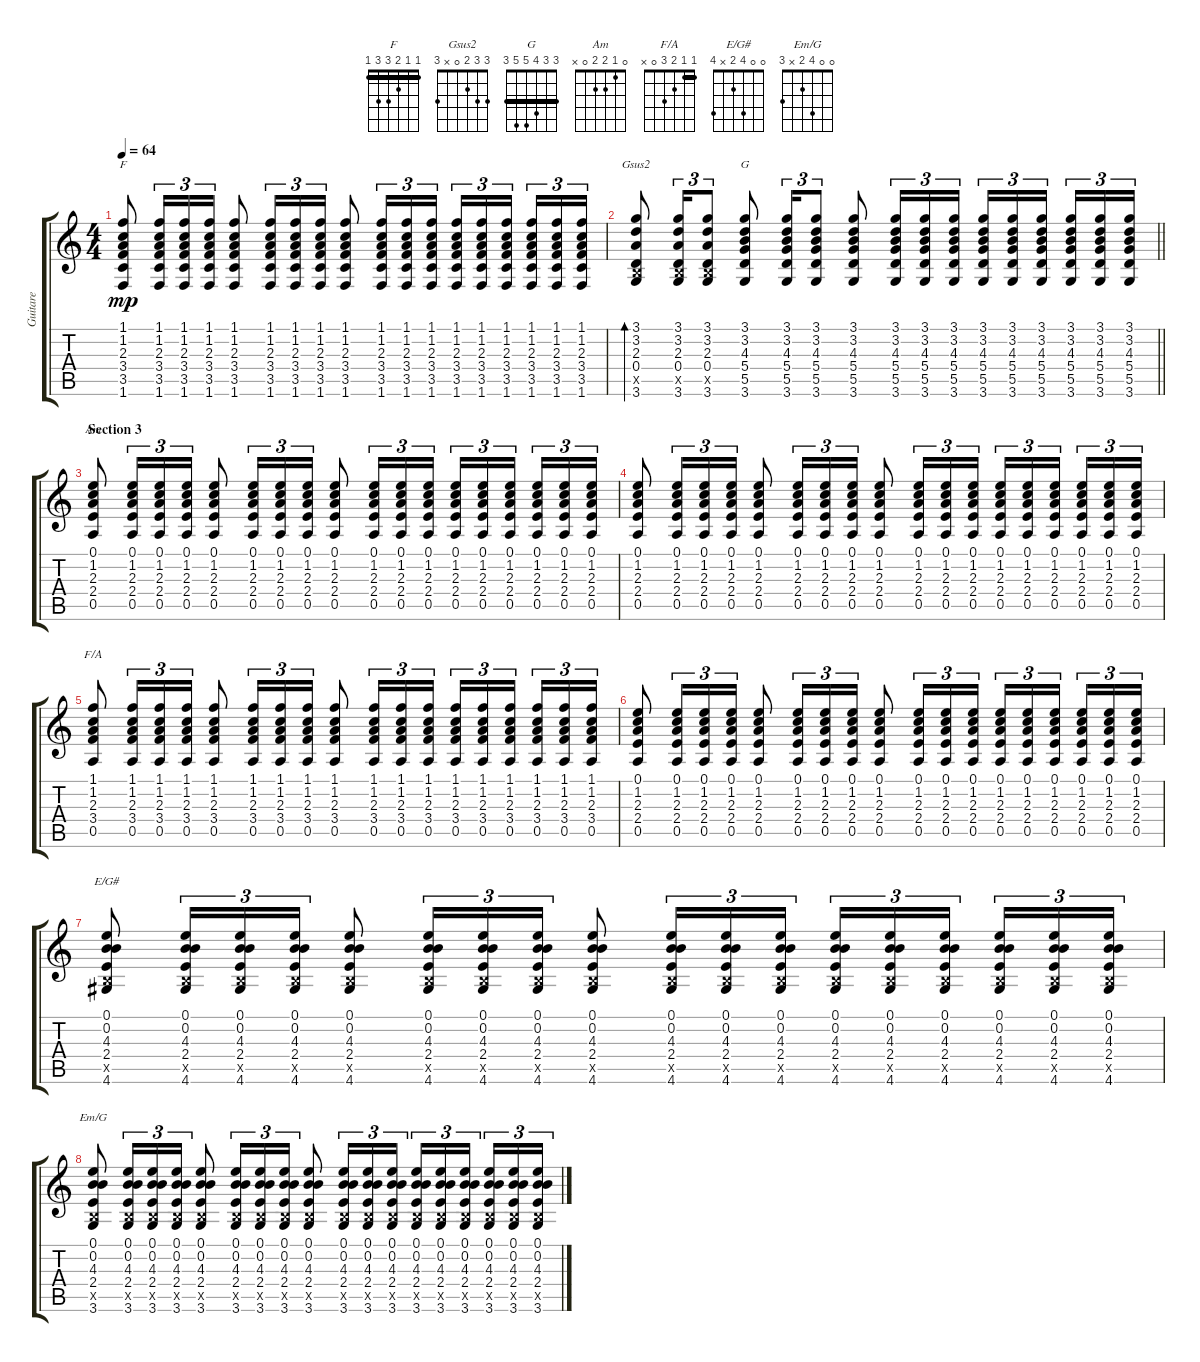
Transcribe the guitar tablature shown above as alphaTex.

\track ("Guitare" "Guitare") {instrument acousticguitarnylon}
\staff {score tabs}
\tuning (E4 B3 G3 D3 A2 E2) {hide}
\chord ("F" 1 1 2 3 3 1) {barre 1}
\chord ("Gsus2" 3 3 2 0 x 3)
\chord ("G" 3 3 4 5 5 3) {barre 3}
\chord ("Am" 0 1 2 2 0 x)
\chord ("F/A" 1 1 2 3 0 x) {barre 1}
\chord ("E/G#" 0 0 4 2 x 4)
\chord ("Em/G" 0 0 4 2 x 3)
\ts (4 4)
\tempo 64
\clef g2
\ks c
(1.1 1.2 2.3 3.4 3.5 1.6).8{ch "F" dy mp} (1.1 1.2 2.3 3.4 3.5 1.6).16{tu (3 2)} (1.1 1.2 2.3 3.4 3.5 1.6).16{tu (3 2)} (1.1 1.2 2.3 3.4 3.5 1.6).16{tu (3 2)} (1.1 1.2 2.3 3.4 3.5 1.6).8 (1.1 1.2 2.3 3.4 3.5 1.6).16{tu (3 2)} (1.1 1.2 2.3 3.4 3.5 1.6).16{tu (3 2)} (1.1 1.2 2.3 3.4 3.5 1.6).16{tu (3 2)} (1.1 1.2 2.3 3.4 3.5 1.6).8 (1.1 1.2 2.3 3.4 3.5 1.6).16{tu (3 2)} (1.1 1.2 2.3 3.4 3.5 1.6).16{tu (3 2)} (1.1 1.2 2.3 3.4 3.5 1.6).16{tu (3 2)} (1.1 1.2 2.3 3.4 3.5 1.6).16{tu (3 2)} (1.1 1.2 2.3 3.4 3.5 1.6).16{tu (3 2)} (1.1 1.2 2.3 3.4 3.5 1.6).16{tu (3 2)} (1.1 1.2 2.3 3.4 3.5 1.6).16{tu (3 2)} (1.1 1.2 2.3 3.4 3.5 1.6).16{tu (3 2)} (1.1 1.2 2.3 3.4 3.5 1.6).16{tu (3 2)} |
\barLineRight lightlight
(3.1 3.2 2.3 0.4 2.5{x} 3.6).8{bd 30 ch "Gsus2"} (3.1 3.2 2.3 0.4 2.5{x} 3.6).16{tu (3 2)} (3.1 3.2 2.3 0.4 2.5{x} 3.6).8{tu (3 2)} (3.1 3.2 4.3 5.4 5.5 3.6).8{ch "G"} (3.1 3.2 4.3 5.4 5.5 3.6).16{tu (3 2)} (3.1 3.2 4.3 5.4 5.5 3.6).8{tu (3 2)} (3.1 3.2 4.3 5.4 5.5 3.6).8 (3.1 3.2 4.3 5.4 5.5 3.6).16{tu (3 2)} (3.1 3.2 4.3 5.4 5.5 3.6).16{tu (3 2)} (3.1 3.2 4.3 5.4 5.5 3.6).16{tu (3 2)} (3.1 3.2 4.3 5.4 5.5 3.6).16{tu (3 2)} (3.1 3.2 4.3 5.4 5.5 3.6).16{tu (3 2)} (3.1 3.2 4.3 5.4 5.5 3.6).16{tu (3 2)} (3.1 3.2 4.3 5.4 5.5 3.6).16{tu (3 2)} (3.1 3.2 4.3 5.4 5.5 3.6).16{tu (3 2)} (3.1 3.2 4.3 5.4 5.5 3.6).16{tu (3 2)} |
\section ("" "Section 3")
(0.1 1.2 2.3 2.4 0.5).8{ch "Am"} (0.1 1.2 2.3 2.4 0.5).16{tu (3 2)} (0.1 1.2 2.3 2.4 0.5).16{tu (3 2)} (0.1 1.2 2.3 2.4 0.5).16{tu (3 2)} (0.1 1.2 2.3 2.4 0.5).8 (0.1 1.2 2.3 2.4 0.5).16{tu (3 2)} (0.1 1.2 2.3 2.4 0.5).16{tu (3 2)} (0.1 1.2 2.3 2.4 0.5).16{tu (3 2)} (0.1 1.2 2.3 2.4 0.5).8 (0.1 1.2 2.3 2.4 0.5).16{tu (3 2)} (0.1 1.2 2.3 2.4 0.5).16{tu (3 2)} (0.1 1.2 2.3 2.4 0.5).16{tu (3 2)} (0.1 1.2 2.3 2.4 0.5).16{tu (3 2)} (0.1 1.2 2.3 2.4 0.5).16{tu (3 2)} (0.1 1.2 2.3 2.4 0.5).16{tu (3 2)} (0.1 1.2 2.3 2.4 0.5).16{tu (3 2)} (0.1 1.2 2.3 2.4 0.5).16{tu (3 2)} (0.1 1.2 2.3 2.4 0.5).16{tu (3 2)} |
(0.1 1.2 2.3 2.4 0.5).8 (0.1 1.2 2.3 2.4 0.5).16{tu (3 2)} (0.1 1.2 2.3 2.4 0.5).16{tu (3 2)} (0.1 1.2 2.3 2.4 0.5).16{tu (3 2)} (0.1 1.2 2.3 2.4 0.5).8 (0.1 1.2 2.3 2.4 0.5).16{tu (3 2)} (0.1 1.2 2.3 2.4 0.5).16{tu (3 2)} (0.1 1.2 2.3 2.4 0.5).16{tu (3 2)} (0.1 1.2 2.3 2.4 0.5).8 (0.1 1.2 2.3 2.4 0.5).16{tu (3 2)} (0.1 1.2 2.3 2.4 0.5).16{tu (3 2)} (0.1 1.2 2.3 2.4 0.5).16{tu (3 2)} (0.1 1.2 2.3 2.4 0.5).16{tu (3 2)} (0.1 1.2 2.3 2.4 0.5).16{tu (3 2)} (0.1 1.2 2.3 2.4 0.5).16{tu (3 2)} (0.1 1.2 2.3 2.4 0.5).16{tu (3 2)} (0.1 1.2 2.3 2.4 0.5).16{tu (3 2)} (0.1 1.2 2.3 2.4 0.5).16{tu (3 2)} |
(1.1 1.2 2.3 3.4 0.5).8{ch "F/A"} (1.1 1.2 2.3 3.4 0.5).16{tu (3 2)} (1.1 1.2 2.3 3.4 0.5).16{tu (3 2)} (1.1 1.2 2.3 3.4 0.5).16{tu (3 2)} (1.1 1.2 2.3 3.4 0.5).8 (1.1 1.2 2.3 3.4 0.5).16{tu (3 2)} (1.1 1.2 2.3 3.4 0.5).16{tu (3 2)} (1.1 1.2 2.3 3.4 0.5).16{tu (3 2)} (1.1 1.2 2.3 3.4 0.5).8 (1.1 1.2 2.3 3.4 0.5).16{tu (3 2)} (1.1 1.2 2.3 3.4 0.5).16{tu (3 2)} (1.1 1.2 2.3 3.4 0.5).16{tu (3 2)} (1.1 1.2 2.3 3.4 0.5).16{tu (3 2)} (1.1 1.2 2.3 3.4 0.5).16{tu (3 2)} (1.1 1.2 2.3 3.4 0.5).16{tu (3 2)} (1.1 1.2 2.3 3.4 0.5).16{tu (3 2)} (1.1 1.2 2.3 3.4 0.5).16{tu (3 2)} (1.1 1.2 2.3 3.4 0.5).16{tu (3 2)} |
(0.1 1.2 2.3 2.4 0.5).8 (0.1 1.2 2.3 2.4 0.5).16{tu (3 2)} (0.1 1.2 2.3 2.4 0.5).16{tu (3 2)} (0.1 1.2 2.3 2.4 0.5).16{tu (3 2)} (0.1 1.2 2.3 2.4 0.5).8 (0.1 1.2 2.3 2.4 0.5).16{tu (3 2)} (0.1 1.2 2.3 2.4 0.5).16{tu (3 2)} (0.1 1.2 2.3 2.4 0.5).16{tu (3 2)} (0.1 1.2 2.3 2.4 0.5).8 (0.1 1.2 2.3 2.4 0.5).16{tu (3 2)} (0.1 1.2 2.3 2.4 0.5).16{tu (3 2)} (0.1 1.2 2.3 2.4 0.5).16{tu (3 2)} (0.1 1.2 2.3 2.4 0.5).16{tu (3 2)} (0.1 1.2 2.3 2.4 0.5).16{tu (3 2)} (0.1 1.2 2.3 2.4 0.5).16{tu (3 2)} (0.1 1.2 2.3 2.4 0.5).16{tu (3 2)} (0.1 1.2 2.3 2.4 0.5).16{tu (3 2)} (0.1 1.2 2.3 2.4 0.5).16{tu (3 2)} |
(0.1 0.2 4.3 2.4 2.5{x} 4.6).8{ch "E/G#"} (0.1 0.2 4.3 2.4 2.5{x} 4.6).16{tu (3 2)} (0.1 0.2 4.3 2.4 2.5{x} 4.6).16{tu (3 2)} (0.1 0.2 4.3 2.4 2.5{x} 4.6).16{tu (3 2)} (0.1 0.2 4.3 2.4 2.5{x} 4.6).8 (0.1 0.2 4.3 2.4 2.5{x} 4.6).16{tu (3 2)} (0.1 0.2 4.3 2.4 2.5{x} 4.6).16{tu (3 2)} (0.1 0.2 4.3 2.4 2.5{x} 4.6).16{tu (3 2)} (0.1 0.2 4.3 2.4 2.5{x} 4.6).8 (0.1 0.2 4.3 2.4 2.5{x} 4.6).16{tu (3 2)} (0.1 0.2 4.3 2.4 2.5{x} 4.6).16{tu (3 2)} (0.1 0.2 4.3 2.4 2.5{x} 4.6).16{tu (3 2)} (0.1 0.2 4.3 2.4 2.5{x} 4.6).16{tu (3 2)} (0.1 0.2 4.3 2.4 2.5{x} 4.6).16{tu (3 2)} (0.1 0.2 4.3 2.4 2.5{x} 4.6).16{tu (3 2)} (0.1 0.2 4.3 2.4 2.5{x} 4.6).16{tu (3 2)} (0.1 0.2 4.3 2.4 2.5{x} 4.6).16{tu (3 2)} (0.1 0.2 4.3 2.4 2.5{x} 4.6).16{tu (3 2)} |
(0.1 0.2 4.3 2.4 2.5{x} 3.6).8{ch "Em/G"} (0.1 0.2 4.3 2.4 2.5{x} 3.6).16{tu (3 2)} (0.1 0.2 4.3 2.4 2.5{x} 3.6).16{tu (3 2)} (0.1 0.2 4.3 2.4 2.5{x} 3.6).16{tu (3 2)} (0.1 0.2 4.3 2.4 2.5{x} 3.6).8 (0.1 0.2 4.3 2.4 2.5{x} 3.6).16{tu (3 2)} (0.1 0.2 4.3 2.4 2.5{x} 3.6).16{tu (3 2)} (0.1 0.2 4.3 2.4 2.5{x} 3.6).16{tu (3 2)} (0.1 0.2 4.3 2.4 2.5{x} 3.6).8 (0.1 0.2 4.3 2.4 2.5{x} 3.6).16{tu (3 2)} (0.1 0.2 4.3 2.4 2.5{x} 3.6).16{tu (3 2)} (0.1 0.2 4.3 2.4 2.5{x} 3.6).16{tu (3 2)} (0.1 0.2 4.3 2.4 2.5{x} 3.6).16{tu (3 2)} (0.1 0.2 4.3 2.4 2.5{x} 3.6).16{tu (3 2)} (0.1 0.2 4.3 2.4 2.5{x} 3.6).16{tu (3 2)} (0.1 0.2 4.3 2.4 2.5{x} 3.6).16{tu (3 2)} (0.1 0.2 4.3 2.4 2.5{x} 3.6).16{tu (3 2)} (0.1 0.2 4.3 2.4 2.5{x} 3.6).16{tu (3 2)}
